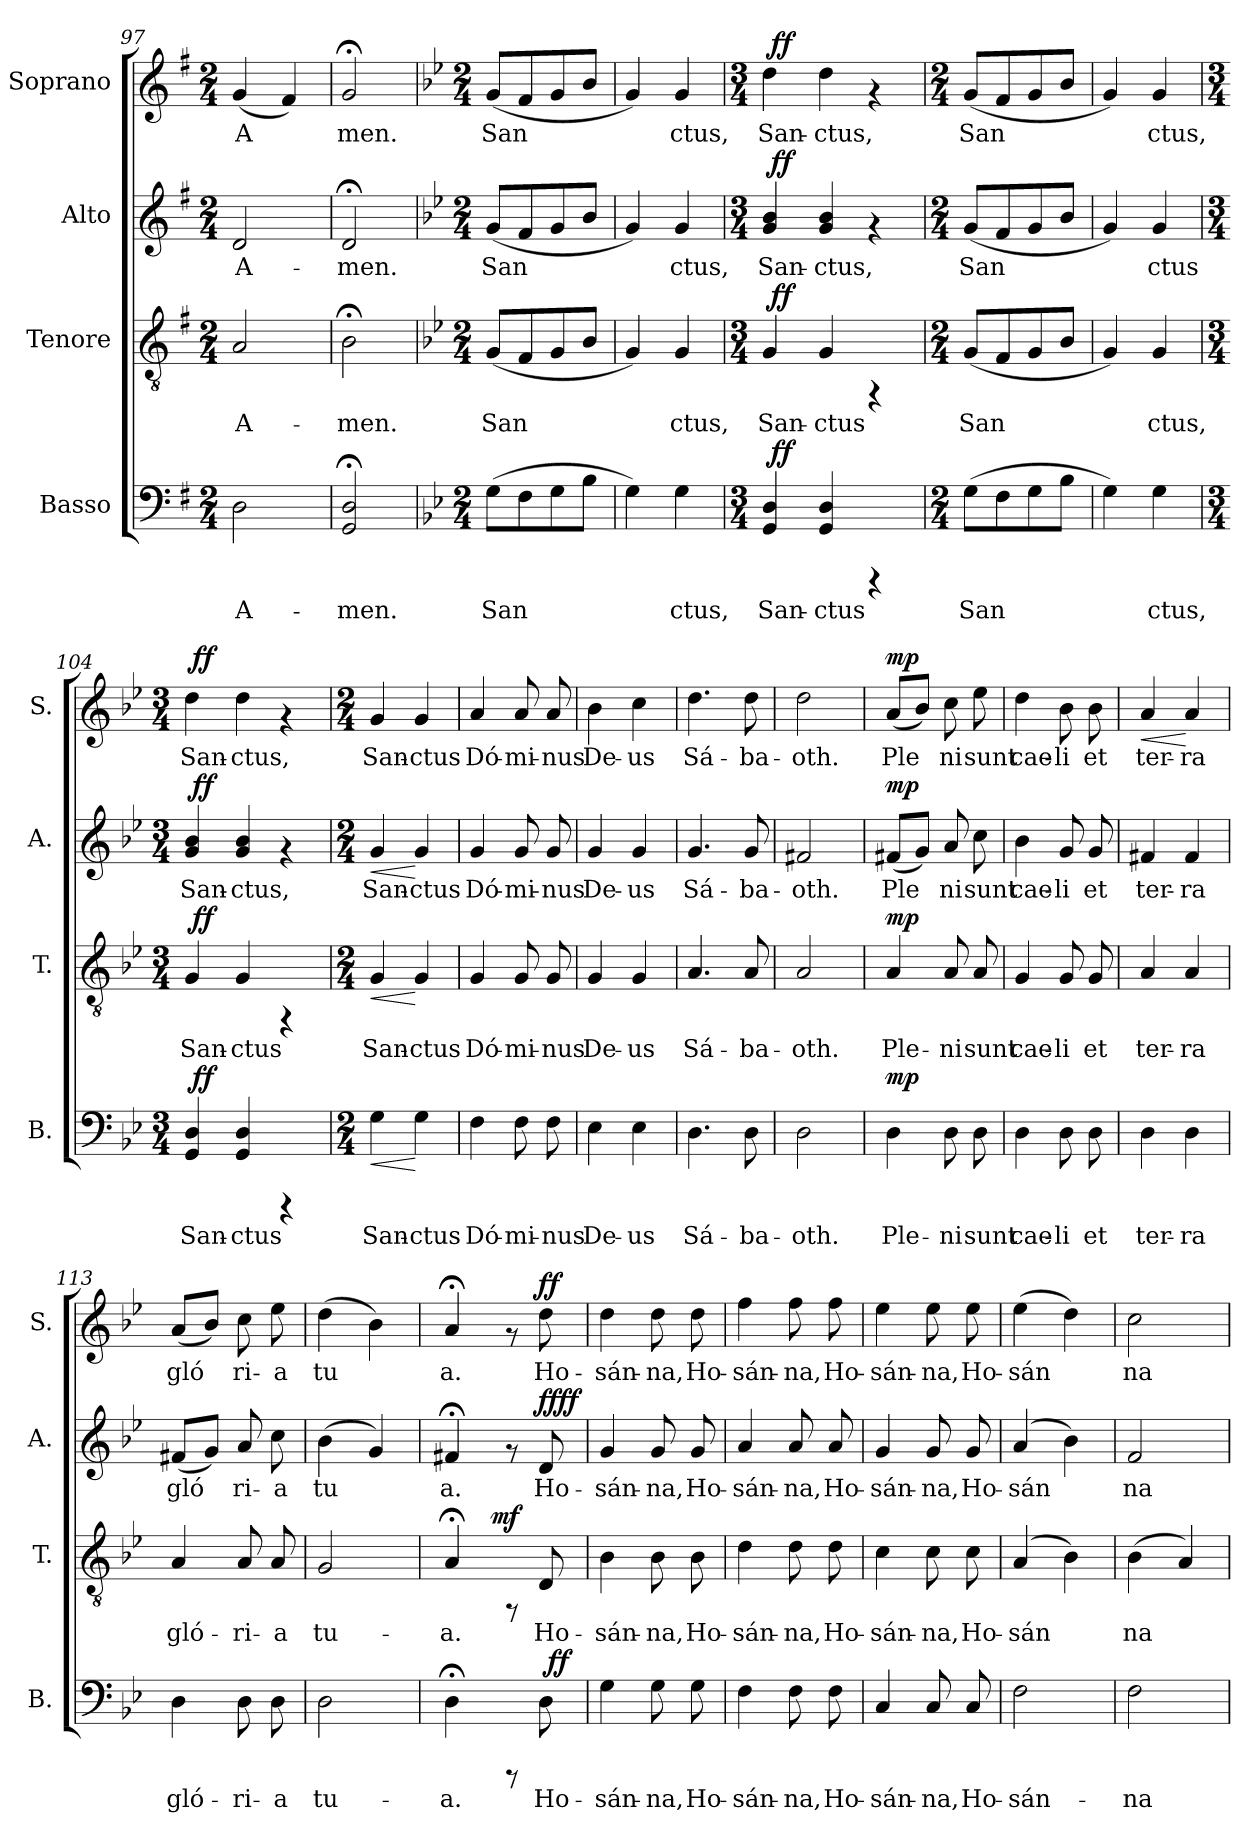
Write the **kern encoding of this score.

**kern	**text	**dynam	**kern	**text	**dynam	**kern	**text	**dynam	**kern	**text	**dynam
*part4	*part4	*part4	*part3	*part3	*part3	*part2	*part2	*part2	*part1	*part1	*part1
*staff4	*staff4	*staff4	*staff3	*staff3	*staff3	*staff2	*staff2	*staff2	*staff1	*staff1	*staff1
*I"Basso	*	*	*I"Tenore	*	*	*I"Alto	*	*	*I"Soprano	*	*
*I'B.	*	*	*I'T.	*	*	*I'A.	*	*	*I'S.	*	*
*clefF4	*	*	*clefGv2	*	*	*clefG2	*	*	*clefG2	*	*
*k[f#]	*	*	*k[f#]	*	*	*k[f#]	*	*	*k[f#]	*	*
*G:	*	*	*G:	*	*	*G:	*	*	*G:	*	*
*M2/4	*	*	*M2/4	*	*	*M2/4	*	*	*M2/4	*	*
=97	=97	=97	=97	=97	=97	=97	=97	=97	=97	=97	=97
!	!LO:LY:b:cj	!	!	!LO:LY:b:cj	!	!	!LO:LY:b:cj	!	!	!LO:LY:b:cj	!
2D\	A-	.	2A/	A-	.	2d/	A-	.	(<4g/	A-	.
!	!	!	!	!	!	!	!	!	!	!LO:LY:b:cj	!
.	.	.	.	.	.	.	.	.	4f#/)	--	.
=98	=98	=98	=98	=98	=98	=98	=98	=98	=98	=98	=98
!	!LO:LY:b:cj	!	!	!LO:LY:b:cj	!	!	!LO:LY:b:cj	!	!	!LO:LY:b:cj	!
2D/;< 2GG/;<	-men.	.	2B;<\	-men.	.	2d;</	-men.	.	2g;</	-men.	.
!!LO:PB:g=z
=99!	=99!	=99!	=99!	=99!	=99!	=99!	=99!	=99!	=99!	=99!	=99!
*k[b-e-]	*	*	*k[b-e-]	*	*	*k[b-e-]	*	*	*k[b-e-]	*	*
*B-:	*	*	*B-:	*	*	*B-:	*	*	*B-:	*	*
*M2/4	*	*	*M2/4	*	*	*M2/4	*	*	*M2/4	*	*
!	!LO:LY:b:cj	!	!	!LO:LY:b:cj	!	!	!LO:LY:b:cj	!	!	!LO:LY:b:cj	!
(>8G\L	San-	.	(<8G/L	San-	.	(<8g/L	San-	.	(<8g/L	San-	.
!	!LO:LY:b:cj	!	!	!LO:LY:b:cj	!	!	!LO:LY:b:cj	!	!	!LO:LY:b:cj	!
8F\	--	.	8F/	--	.	8f/	--	.	8f/	--	.
!	!LO:LY:b:cj	!	!	!LO:LY:b:cj	!	!	!LO:LY:b:cj	!	!	!LO:LY:b:cj	!
8G\	--	.	8G/	--	.	8g/	--	.	8g/	--	.
!	!LO:LY:b:cj	!	!	!LO:LY:b:cj	!	!	!LO:LY:b:cj	!	!	!LO:LY:b:cj	!
8B-\J	--	.	8B-/J	--	.	8b-/J	--	.	8b-/J	--	.
=100	=100	=100	=100	=100	=100	=100	=100	=100	=100	=100	=100
!	!LO:LY:b:cj	!	!	!LO:LY:b:cj	!	!	!LO:LY:b:cj	!	!	!LO:LY:b:cj	!
4G\)	--	.	4G/)	--	.	4g/)	--	.	4g/)	--	.
!	!LO:LY:b:cj	!	!	!LO:LY:b:cj	!	!	!LO:LY:b:cj	!	!	!LO:LY:b:cj	!
4G\	-ctus,	.	4G/	-ctus,	.	4g/	-ctus,	.	4g/	-ctus,	.
=101	=101	=101	=101	=101	=101	=101	=101	=101	=101	=101	=101
*M3/4	*	*	*M3/4	*	*	*M3/4	*	*	*M3/4	*	*
!	!LO:LY:b:cj	!	!	!LO:LY:b:cj	!	!	!LO:LY:b:cj	!	!	!LO:LY:b:cj	!
*^	*	*	*^	*	*	*^	*	*	*^	*	*
4D/ 4GG/	64ryy	San-	.	4G/	64ryy	San-	.	4b-/ 4g/	64ryy	San-	.	4dd\	64ryy	San-	.
!	!	!	!LO:DY:a	!	!	!	!LO:DY:a	!	!	!	!LO:DY:a	!	!	!	!LO:DY:a
.	2ryy	.	ff	.	2ryy	.	ff	.	2ryy	.	ff	.	2ryy	.	ff
!	!	!LO:LY:b:cj	!	!	!	!LO:LY:b:cj	!	!	!	!LO:LY:b:cj	!	!	!	!LO:LY:b:cj	!
4D/ 4GG/	.	-ctus	.	4G/	.	-ctus	.	4b-/ 4g/	.	-ctus,	.	4dd\	.	-ctus,	.
4rCCC	.	.	.	4rFF	.	.	.	4rf	.	.	.	4rf	.	.	.
.	8...ryy	.	.	.	8...ryy	.	.	.	8...ryy	.	.	.	8...ryy	.	.
*v	*v	*	*	*	*	*	*	*v	*v	*	*	*v	*v	*	*
*	*	*	*v	*v	*	*	*	*	*	*	*	*
=102	=102	=102	=102	=102	=102	=102	=102	=102	=102	=102	=102
*M2/4	*	*	*M2/4	*	*	*M2/4	*	*	*M2/4	*	*
*^	*	*	*^	*	*	*^	*	*	*^	*	*
!	!	!LO:LY:b:cj	!	!	!	!LO:LY:b:cj	!	!	!	!LO:LY:b:cj	!	!	!	!LO:LY:b:cj	!
*v	*v	*	*	*	*	*	*	*v	*v	*	*	*v	*v	*	*
*	*	*	*v	*v	*	*	*	*	*	*	*	*
(>8G\L	San-	.	(<8G/L	San-	.	(<8g/L	San-	.	(<8g/L	San-	.
!	!LO:LY:b:cj	!	!	!LO:LY:b:cj	!	!	!LO:LY:b:cj	!	!	!LO:LY:b:cj	!
8F\	--	.	8F/	--	.	8f/	--	.	8f/	--	.
!	!LO:LY:b:cj	!	!	!LO:LY:b:cj	!	!	!LO:LY:b:cj	!	!	!LO:LY:b:cj	!
8G\	--	.	8G/	--	.	8g/	--	.	8g/	--	.
!	!LO:LY:b:cj	!	!	!LO:LY:b:cj	!	!	!LO:LY:b:cj	!	!	!LO:LY:b:cj	!
8B-\J	--	.	8B-/J	--	.	8b-/J	--	.	8b-/J	--	.
=103	=103	=103	=103	=103	=103	=103	=103	=103	=103	=103	=103
!	!LO:LY:b:cj	!	!	!LO:LY:b:cj	!	!	!LO:LY:b:cj	!	!	!LO:LY:b:cj	!
4G\)	--	.	4G/)	--	.	4g/)	--	.	4g/)	--	.
!	!LO:LY:b:cj	!	!	!LO:LY:b:cj	!	!	!LO:LY:b:cj	!	!	!LO:LY:b:cj	!
4G\	-ctus,	.	4G/	-ctus,	.	4g/	-ctus	.	4g/	-ctus,	.
=104	=104	=104	=104	=104	=104	=104	=104	=104	=104	=104	=104
*M3/4	*	*	*M3/4	*	*	*M3/4	*	*	*M3/4	*	*
!	!LO:LY:b:cj	!	!	!LO:LY:b:cj	!	!	!LO:LY:b:cj	!	!	!LO:LY:b:cj	!
*^	*	*	*^	*	*	*^	*	*	*^	*	*
4D/ 4GG/	64ryy	San-	.	4G/	64ryy	San-	.	4b-/ 4g/	64ryy	San-	.	4dd\	64ryy	San-	.
!	!	!	!LO:DY:a	!	!	!	!LO:DY:a	!	!	!	!LO:DY:a	!	!	!	!LO:DY:a
.	2ryy	.	ff	.	2ryy	.	ff	.	2ryy	.	ff	.	2ryy	.	ff
!	!	!LO:LY:b:cj	!	!	!	!LO:LY:b:cj	!	!	!	!LO:LY:b:cj	!	!	!	!LO:LY:b:cj	!
4D/ 4GG/	.	-ctus	.	4G/	.	-ctus	.	4b-/ 4g/	.	-ctus,	.	4dd\	.	-ctus,	.
4rCCC	.	.	.	4rFF	.	.	.	4rf	.	.	.	4rf	.	.	.
.	8...ryy	.	.	.	8...ryy	.	.	.	8...ryy	.	.	.	8...ryy	.	.
*v	*v	*	*	*	*	*	*	*v	*v	*	*	*v	*v	*	*
*	*	*	*v	*v	*	*	*	*	*	*	*	*
!!LO:LB:g=z
=105	=105	=105	=105	=105	=105	=105	=105	=105	=105	=105	=105
*M2/4	*	*	*M2/4	*	*	*M2/4	*	*	*M2/4	*	*
*^	*	*	*^	*	*	*^	*	*	*^	*	*
!	!	!LO:LY:b:cj	!LO:HP:b	!	!	!LO:LY:b:cj	!LO:HP:b	!	!	!LO:LY:b:cj	!LO:HP:b	!	!	!LO:LY:b:cj	!
*v	*v	*	*	*	*	*	*	*v	*v	*	*	*v	*v	*	*
*	*	*	*v	*v	*	*	*	*	*	*	*	*
4G\	San-	<	4G/	San-	<	4g/	San-	<	4g/	San-	.
!	!LO:LY:b:cj	!	!	!LO:LY:b:cj	!	!	!LO:LY:b:cj	!	!	!LO:LY:b:cj	!
4G\	-ctus	[	4G/	-ctus	[	4g/	-ctus	[	4g/	-ctus	.
=106	=106	=106	=106	=106	=106	=106	=106	=106	=106	=106	=106
!	!LO:LY:b:cj	!	!	!LO:LY:b:cj	!	!	!LO:LY:b:cj	!	!	!LO:LY:b:cj	!
4F\	Dó-	.	4G/	Dó-	.	4g/	Dó-	.	4a/	Dó-	.
!	!LO:LY:b:cj	!	!	!LO:LY:b:cj	!	!	!LO:LY:b:cj	!	!	!LO:LY:b:cj	!
8F\	-mi-	.	8G/	-mi-	.	8g/	-mi-	.	8a/	-mi-	.
!	!LO:LY:b:cj	!	!	!LO:LY:b:cj	!	!	!LO:LY:b:cj	!	!	!LO:LY:b:cj	!
8F\	-nus	.	8G/	-nus	.	8g/	-nus	.	8a/	-nus	.
=107	=107	=107	=107	=107	=107	=107	=107	=107	=107	=107	=107
!	!LO:LY:b:cj	!	!	!LO:LY:b:cj	!	!	!LO:LY:b:cj	!	!	!LO:LY:b:cj	!
4E-\	De-	.	4G/	De-	.	4g/	De-	.	4b-\	De-	.
!	!LO:LY:b:cj	!	!	!LO:LY:b:cj	!	!	!LO:LY:b:cj	!	!	!LO:LY:b:cj	!
4E-\	-us	.	4G/	-us	.	4g/	-us	.	4cc\	-us	.
=108	=108	=108	=108	=108	=108	=108	=108	=108	=108	=108	=108
!	!LO:LY:b:cj	!	!	!LO:LY:b:cj	!	!	!LO:LY:b:cj	!	!	!LO:LY:b:cj	!
4.D\	Sá-	.	4.A/	Sá-	.	4.g/	Sá-	.	4.dd\	Sá-	.
!	!LO:LY:b:cj	!	!	!LO:LY:b:cj	!	!	!LO:LY:b:cj	!	!	!LO:LY:b:cj	!
8D\	-ba-	.	8A/	-ba-	.	8g/	-ba-	.	8dd\	-ba-	.
=109	=109	=109	=109	=109	=109	=109	=109	=109	=109	=109	=109
!	!LO:LY:b:cj	!	!	!LO:LY:b:cj	!	!	!LO:LY:b:cj	!	!	!LO:LY:b:cj	!
2D\	-oth.	.	2A/	-oth.	.	2f#X/	-oth.	.	2dd\	-oth.	.
=110	=110	=110	=110	=110	=110	=110	=110	=110	=110	=110	=110
!	!LO:LY:b:cj	!LO:DY:a	!	!LO:LY:b:cj	!LO:DY:a	!	!LO:LY:b:cj	!LO:DY:a	!	!LO:LY:b:cj	!LO:DY:a
4D\	Ple-	mp	4A/	Ple-	mp	(<8f#X/L	Ple-	mp	(<8a/L	Ple-	mp
!	!	!	!	!	!	!	!LO:LY:b:cj	!	!	!LO:LY:b:cj	!
.	.	.	.	.	.	8g/J)	--	.	8b-/J)	--	.
!	!LO:LY:b:cj	!	!	!LO:LY:b:cj	!	!	!LO:LY:b:cj	!	!	!LO:LY:b:cj	!
8D\	-ni	.	8A/	-ni	.	8a/	-ni	.	8cc\	-ni	.
!	!LO:LY:b:cj	!	!	!LO:LY:b:cj	!	!	!LO:LY:b:cj	!	!	!LO:LY:b:cj	!
8D\	sunt	.	8A/	sunt	.	8cc\	sunt	.	8ee-\	sunt	.
=111	=111	=111	=111	=111	=111	=111	=111	=111	=111	=111	=111
!	!LO:LY:b:cj	!	!	!LO:LY:b:cj	!	!	!LO:LY:b:cj	!	!	!LO:LY:b:cj	!
4D\	cae-	.	4G/	cae-	.	4b-\	cae-	.	4dd\	cae-	.
!	!LO:LY:b:cj	!	!	!LO:LY:b:cj	!	!	!LO:LY:b:cj	!	!	!LO:LY:b:cj	!
8D\	-li	.	8G/	-li	.	8g/	-li	.	8b-\	-li	.
!	!LO:LY:b:cj	!	!	!LO:LY:b:cj	!	!	!LO:LY:b:cj	!	!	!LO:LY:b:cj	!
8D\	et	.	8G/	et	.	8g/	et	.	8b-\	et	.
!!LO:PB:g=z
=112	=112	=112	=112	=112	=112	=112	=112	=112	=112	=112	=112
!	!LO:LY:b:cj	!	!	!LO:LY:b:cj	!	!	!LO:LY:b:cj	!	!	!LO:LY:b:cj	!LO:HP:b
4D\	ter-	.	4A/	ter-	.	4f#X/	ter-	.	4a/	ter-	<
!	!LO:LY:b:cj	!	!	!LO:LY:b:cj	!	!	!LO:LY:b:cj	!	!	!LO:LY:b:cj	!
4D\	-ra	.	4A/	-ra	.	4f#/	-ra	.	4a/	-ra	[
=113	=113	=113	=113	=113	=113	=113	=113	=113	=113	=113	=113
!	!LO:LY:b:cj	!	!	!LO:LY:b:cj	!	!	!LO:LY:b:cj	!	!	!LO:LY:b:cj	!
4D\	gló-	.	4A/	gló-	.	(<8f#X/L	gló-	.	(<8a/L	gló-	.
!	!	!	!	!	!	!	!LO:LY:b:cj	!	!	!LO:LY:b:cj	!
.	.	.	.	.	.	8g/J)	--	.	8b-/J)	--	.
!	!LO:LY:b:cj	!	!	!LO:LY:b:cj	!	!	!LO:LY:b:cj	!	!	!LO:LY:b:cj	!
8D\	-ri-	.	8A/	-ri-	.	8a/	-ri-	.	8cc\	-ri-	.
!	!LO:LY:b:cj	!	!	!LO:LY:b:cj	!	!	!LO:LY:b:cj	!	!	!LO:LY:b:cj	!
8D\	-a	.	8A/	-a	.	8cc\	-a	.	8ee-\	-a	.
=114	=114	=114	=114	=114	=114	=114	=114	=114	=114	=114	=114
!	!LO:LY:b:cj	!	!	!LO:LY:b:cj	!	!	!LO:LY:b:cj	!	!	!LO:LY:b:cj	!
2D\	tu-	.	2G/	tu-	.	(>4b-\	tu-	.	(>4dd\	tu-	.
!	!	!	!	!	!	!	!LO:LY:b:cj	!	!	!LO:LY:b:cj	!
.	.	.	.	.	.	4g/)	--	.	4b-\)	--	.
=115	=115	=115	=115	=115	=115	=115	=115	=115	=115	=115	=115
!	!LO:LY:b:cj	!	!	!LO:LY:b:cj	!	!	!LO:LY:b:cj	!	!	!LO:LY:b:cj	!
*^	*	*	*^	*	*	*	*	*	*	*	*
4D;<\	4ryy	-a.	.	4A;</	8..ryy	-a.	.	4f#X;</	-a.	.	4a;</	-a.	.
!	!	!	!	!	!	!	!LO:DY:b	!	!	!	!	!	!
.	.	.	.	.	4ryy	.	mf	.	.	.	.	.	.
8rCCC	8ryy	.	.	8rFF	.	.	.	8rf	.	.	8rf	.	.
!	!	!LO:LY:b:cj	!	!	!	!LO:LY:b:cj	!	!	!LO:LY:b:cj	!LO:DY:a	!	!LO:LY:b:cj	!
!	!	!	!	!	!	!	!	!	!	!LO:DY:n=1:b	!	!	!LO:DY:a
8D\	64ryy	Ho-	.	8D/	.	Ho-	.	8d/	Ho-	ff ff	8dd\	Ho-	ff
!	!	!	!LO:DY:a	!	!	!	!	!	!	!	!	!	!
.	16..ryy	.	ff	.	.	.	.	.	.	.	.	.	.
.	.	.	.	.	32ryy	.	.	.	.	.	.	.	.
=116	=116	=116	=116	=116	=116	=116	=116	=116	=116	=116	=116	=116	=116
!	!	!LO:LY:b:cj	!	!	!	!LO:LY:b:cj	!	!	!LO:LY:b:cj	!	!	!LO:LY:b:cj	!
*v	*v	*	*	*	*	*	*	*	*	*	*	*	*
*	*	*	*v	*v	*	*	*	*	*	*	*	*
4G\	-sán-	.	4B-\	-sán-	.	4g/	-sán-	.	4dd\	-sán-	.
!	!LO:LY:b:cj	!	!	!LO:LY:b:cj	!	!	!LO:LY:b:cj	!	!	!LO:LY:b:cj	!
8G\	-na,	.	8B-\	-na,	.	8g/	-na,	.	8dd\	-na,	.
!	!LO:LY:b:cj	!	!	!LO:LY:b:cj	!	!	!LO:LY:b:cj	!	!	!LO:LY:b:cj	!
8G\	Ho-	.	8B-\	Ho-	.	8g/	Ho-	.	8dd\	Ho-	.
=117	=117	=117	=117	=117	=117	=117	=117	=117	=117	=117	=117
!	!LO:LY:b:cj	!	!	!LO:LY:b:cj	!	!	!LO:LY:b:cj	!	!	!LO:LY:b:cj	!
4F\	-sán-	.	4d\	-sán-	.	4a/	-sán-	.	4ff\	-sán-	.
!	!LO:LY:b:cj	!	!	!LO:LY:b:cj	!	!	!LO:LY:b:cj	!	!	!LO:LY:b:cj	!
8F\	-na,	.	8d\	-na,	.	8a/	-na,	.	8ff\	-na,	.
!	!LO:LY:b:cj	!	!	!LO:LY:b:cj	!	!	!LO:LY:b:cj	!	!	!LO:LY:b:cj	!
8F\	Ho-	.	8d\	Ho-	.	8a/	Ho-	.	8ff\	Ho-	.
=118	=118	=118	=118	=118	=118	=118	=118	=118	=118	=118	=118
!	!LO:LY:b:cj	!	!	!LO:LY:b:cj	!	!	!LO:LY:b:cj	!	!	!LO:LY:b:cj	!
4C/	-sán-	.	4c\	-sán-	.	4g/	-sán-	.	4ee-\	-sán-	.
!	!LO:LY:b:cj	!	!	!LO:LY:b:cj	!	!	!LO:LY:b:cj	!	!	!LO:LY:b:cj	!
8C/	-na,	.	8c\	-na,	.	8g/	-na,	.	8ee-\	-na,	.
!	!LO:LY:b:cj	!	!	!LO:LY:b:cj	!	!	!LO:LY:b:cj	!	!	!LO:LY:b:cj	!
8C/	Ho-	.	8c\	Ho-	.	8g/	Ho-	.	8ee-\	Ho-	.
!!LO:PB:g=z
=119	=119	=119	=119	=119	=119	=119	=119	=119	=119	=119	=119
!	!LO:LY:b:cj	!	!	!LO:LY:b:cj	!	!	!LO:LY:b:cj	!	!	!LO:LY:b:cj	!
2F\	-sán-	.	(>4A/	-sán-	.	(>4a/	-sán-	.	(>4ee-\	-sán-	.
!	!	!	!	!LO:LY:b:cj	!	!	!LO:LY:b:cj	!	!	!LO:LY:b:cj	!
.	.	.	4B-\)	--	.	4b-\)	--	.	4dd\)	--	.
=120	=120	=120	=120	=120	=120	=120	=120	=120	=120	=120	=120
!	!LO:LY:b:cj	!	!	!LO:LY:b:cj	!	!	!LO:LY:b:cj	!	!	!LO:LY:b:cj	!
2F\	-na	.	(<4B-\	-na	.	2f/	-na	.	2cc\	-na	.
!	!	!	!	!LO:LY:b:cj	!	!	!	!	!	!	!
.	.	.	4A/)	.	.	.	.	.	.	.	.
=	=	=	=	=	=	=	=	=	=	=	=
*-	*-	*-	*-	*-	*-	*-	*-	*-	*-	*-	*-
